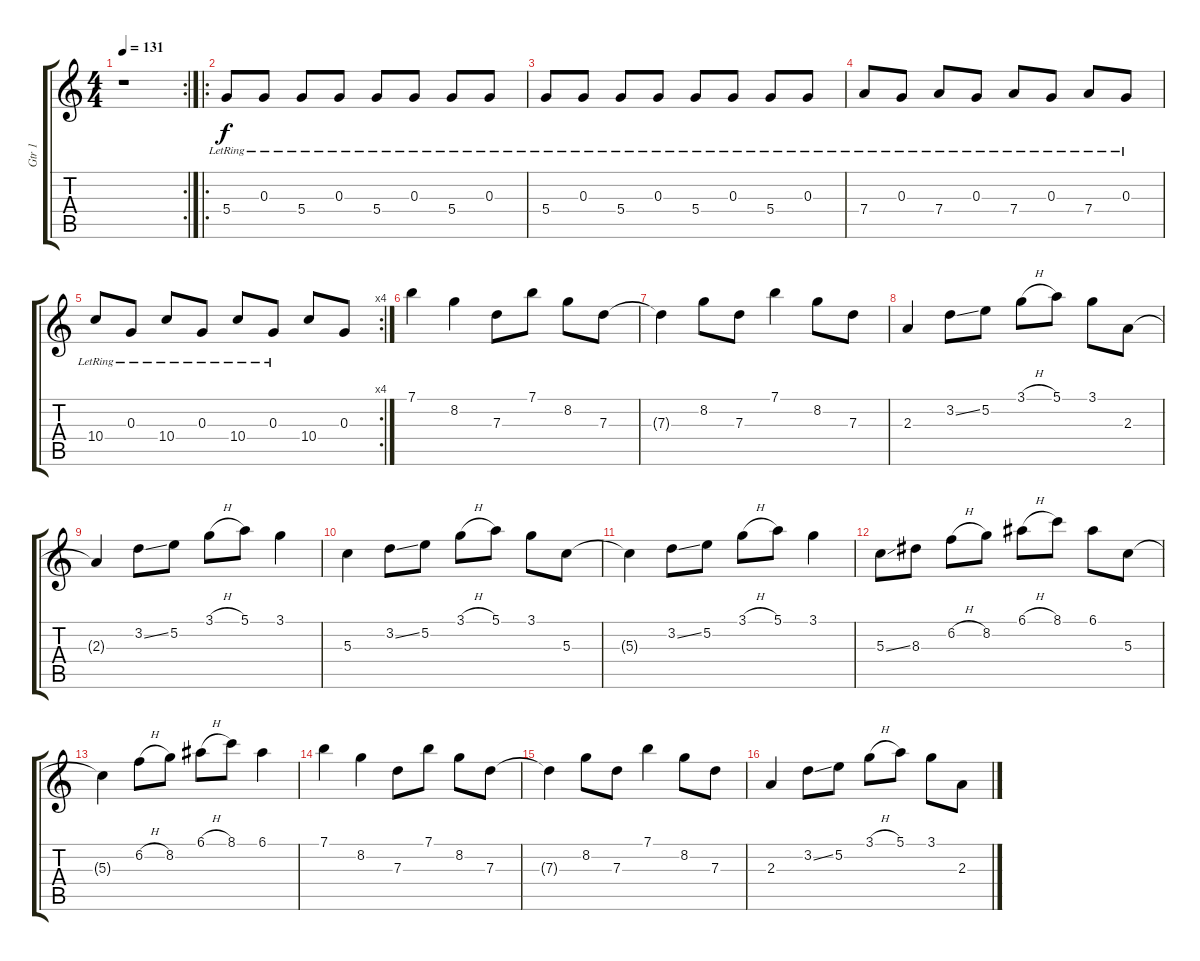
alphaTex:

\track ("Gtr 1" "Gtr 1") {instrument overdrivenguitar}
\staff {score tabs}
\tuning (E4 B3 G3 D3 A2 E2) {hide}
\rc 2
\ts (4 4)
\tempo 131
\clef g2
\ks c
r.1{dy f} |
\ro
5.4{lr}.8{instrument overdrivenguitar} 0.3{lr}.8 5.4{lr}.8 0.3{lr}.8 5.4{lr}.8 0.3{lr}.8 5.4{lr}.8 0.3{lr}.8 |
5.4{lr}.8 0.3{lr}.8 5.4{lr}.8 0.3{lr}.8 5.4{lr}.8 0.3{lr}.8 5.4{lr}.8 0.3{lr}.8 |
7.4{lr}.8 0.3{lr}.8 7.4{lr}.8 0.3{lr}.8 7.4{lr}.8 0.3{lr}.8 7.4{lr}.8 0.3{lr}.8 |
\rc 4
10.4{lr}.8 0.3{lr}.8 10.4{lr}.8 0.3{lr}.8 10.4{lr}.8 0.3{lr}.8 10.4.8 0.3.8 |
7.1.4{volume 13 instrument distortionguitar} 8.2.4 7.3.8 7.1.8 8.2.8 7.3.8 |
7.3{t}.4 8.2.8 7.3.8 7.1.4 8.2.8 7.3.8 |
2.3.4 3.2{ss}.8 5.2.8 3.1{h}.8 5.1.8 3.1.8 2.3.8 |
2.3{t}.4 3.2{ss}.8 5.2.8 3.1{h}.8 5.1.8 3.1.4 |
5.3.4 3.2{ss}.8 5.2.8 3.1{h}.8 5.1.8 3.1.8 5.3.8 |
5.3{t}.4 3.2{ss}.8 5.2.8 3.1{h}.8 5.1.8 3.1.4 |
5.3{ss}.8 8.3.8 6.2{h}.8 8.2.8 6.1{h}.8 8.1.8 6.1.8 5.3.8 |
5.3{t}.4 6.2{h}.8 8.2.8 6.1{h}.8 8.1.8 6.1.4 |
7.1.4 8.2.4 7.3.8 7.1.8 8.2.8 7.3.8 |
7.3{t}.4 8.2.8 7.3.8 7.1.4 8.2.8 7.3.8 |
2.3.4 3.2{ss}.8 5.2.8 3.1{h}.8 5.1.8 3.1.8 2.3.8
